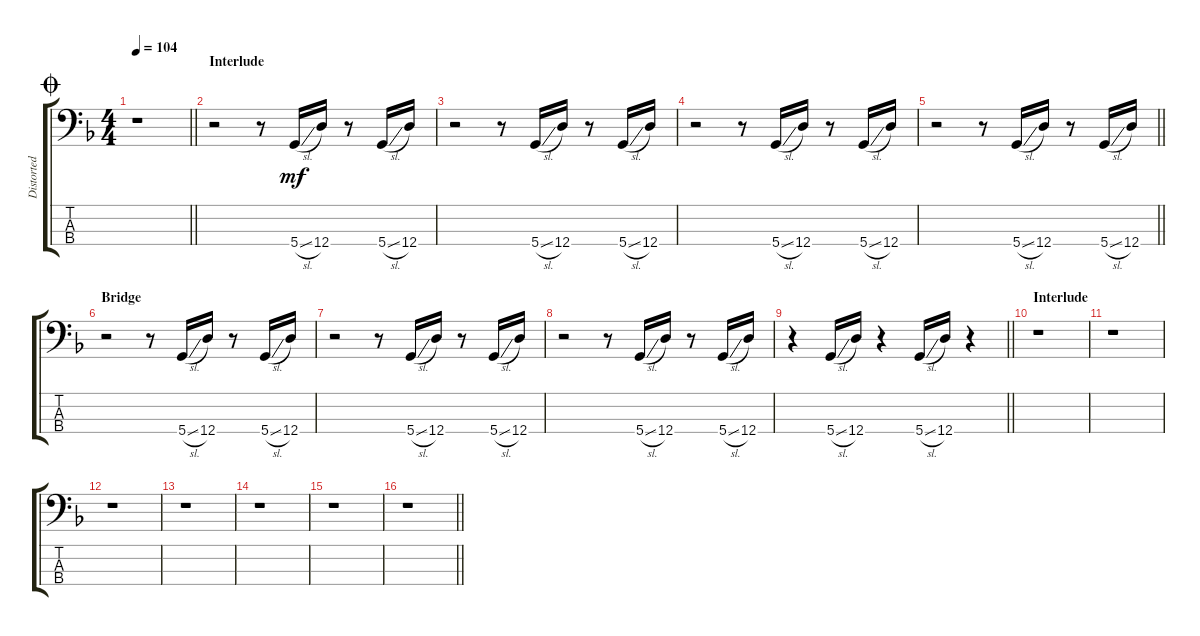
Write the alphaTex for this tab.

\track ("Distorted Bass" "Distorted ") {instrument distortionguitar}
\staff {score tabs}
\tuning (G2 D2 A1 D1) {hide}
\ts (4 4)
\jump coda
\tempo 104
\clef f4
\barLineRight lightlight
\ks f
r.1{dy mf} |
\section ("" "Interlude")
r.2 r.8 5.4{sl}.16 12.4.16 r.8 5.4{sl}.16 12.4.16 |
r.2 r.8 5.4{sl}.16 12.4.16 r.8 5.4{sl}.16 12.4.16 |
r.2 r.8 5.4{sl}.16 12.4.16 r.8 5.4{sl}.16 12.4.16 |
\barLineRight lightlight
r.2 r.8 5.4{sl}.16 12.4.16 r.8 5.4{sl}.16 12.4.16 |
\section ("" "Bridge")
r.2 r.8 5.4{sl}.16 12.4.16 r.8 5.4{sl}.16 12.4.16 |
r.2 r.8 5.4{sl}.16 12.4.16 r.8 5.4{sl}.16 12.4.16 |
r.2 r.8 5.4{sl}.16 12.4.16 r.8 5.4{sl}.16 12.4.16 |
\barLineRight lightlight
r.4 5.4{sl}.16 12.4.16 r.4 5.4{sl}.16 12.4.16 r.4 |
\section ("" "Interlude")
r.1 |
r.1 |
r.1 |
r.1 |
r.1 |
r.1 |
\barLineRight lightlight
r.1
